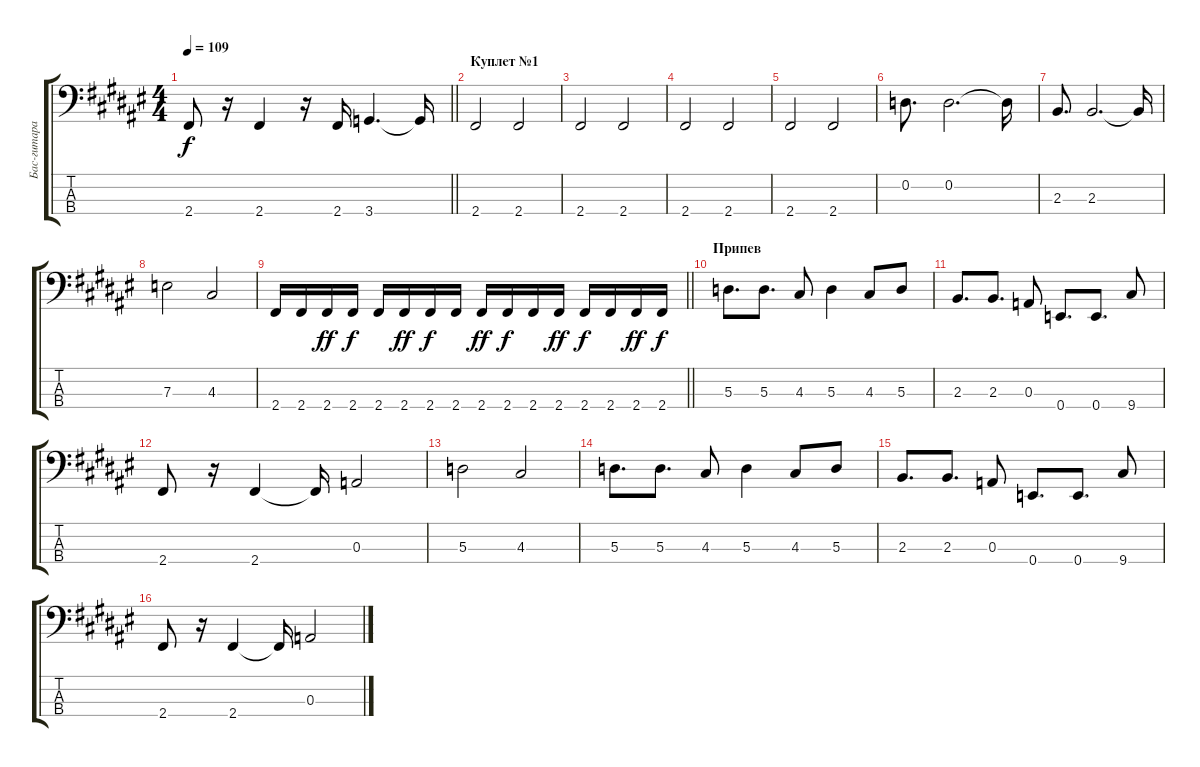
\track ("Бас-гитара (С.Марков)" "Бас-гитара") {instrument electricbasspick}
\staff {score tabs}
\tuning (G2 D2 A1 E1) {hide}
\ts (4 4)
\tempo 109
\clef f4
\barLineRight lightlight
\ks f#
2.4.8{dy f} r.16 2.4.4 r.16 2.4.16 3.4.4{d} 3.4{t}.16 |
\section ("" "Куплет №1")
2.4.2 2.4.2 |
2.4.2 2.4.2 |
2.4.2 2.4.2 |
2.4.2 2.4.2 |
0.2.8{d} 0.2.2{d} 0.2{t}.16 |
2.3.8{d} 2.3.2{d} 2.3{t}.16 |
7.3.2 4.3.2 |
\barLineRight lightlight
2.4.16 2.4.16 2.4.16{dy ff} 2.4.16{dy f} 2.4.16 2.4.16{dy ff} 2.4.16{dy f} 2.4.16 2.4.16{dy ff} 2.4.16{dy f} 2.4.16 2.4.16{dy ff} 2.4.16{dy f} 2.4.16 2.4.16{dy ff} 2.4.16{dy f} |
\section ("" "Припев")
5.3.8{d} 5.3.8{d} 4.3.8 5.3.4 4.3.8 5.3.8 |
2.3.8{d} 2.3.8{d} 0.3.8 0.4.8{d} 0.4.8{d} 9.4.8 |
2.4.8 r.16 2.4.4 2.4{t}.16 0.3.2 |
5.3.2 4.3.2 |
5.3.8{d} 5.3.8{d} 4.3.8 5.3.4 4.3.8 5.3.8 |
2.3.8{d} 2.3.8{d} 0.3.8 0.4.8{d} 0.4.8{d} 9.4.8 |
2.4.8 r.16 2.4.4 2.4{t}.16 0.3.2
